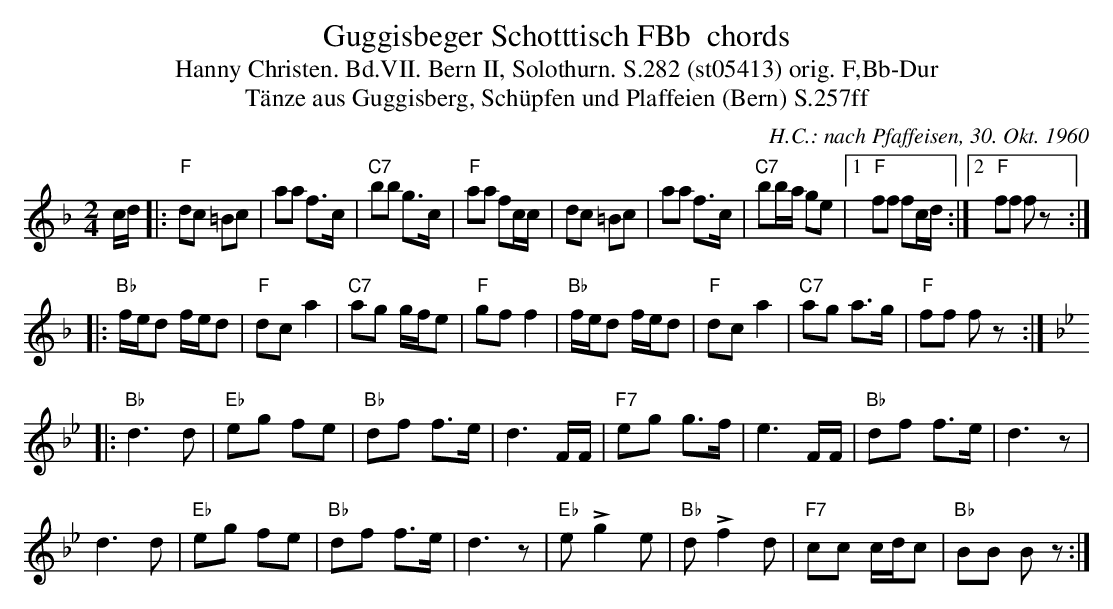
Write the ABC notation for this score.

X:1
T: Guggisbeger Schotttisch FBb  chords
T:Hanny Christen. Bd.VII. Bern II, Solothurn. S.282 (st05413) orig. F,Bb-Dur
T: T\"anze aus Guggisberg, Sch\"upfen und Plaffeien (Bern) S.257ff
C: H.C.: nach Pfaffeisen, 30. Okt. 1960
M:2/4
L:1/8
K:F %%MIDI gchordon
c/d/ |: "F"dc =Bc | aa f>c | "C7"bb g>c | "F"aa fc/c/ | dc =Bc | aa f>c | "C7"bb/a/ ge |1 "F"ff fc/d/ :|2 "F"ff fz ::
"Bb"f/e/d f/e/d | "F"dca2 | "C7"ag g/f/e | "F"gff2 | "Bb"f/e/d f/e/d | "F"dca2 | "C7"ag a>g | "F"ff fz :: [K:Bb]
"Bb"d3d | "Eb"eg fe | "Bb"df f>e | d3F/F/ | "F7"eg g>f | e3F/F/ | "Bb"df f>e | d3z |
d3d | "Eb"eg fe | "Bb"df f>e | d3z | "Eb"e+>+g2e | "Bb"d+>+f2d | "F7"cc c/d/c | "Bb"BB Bz :|
